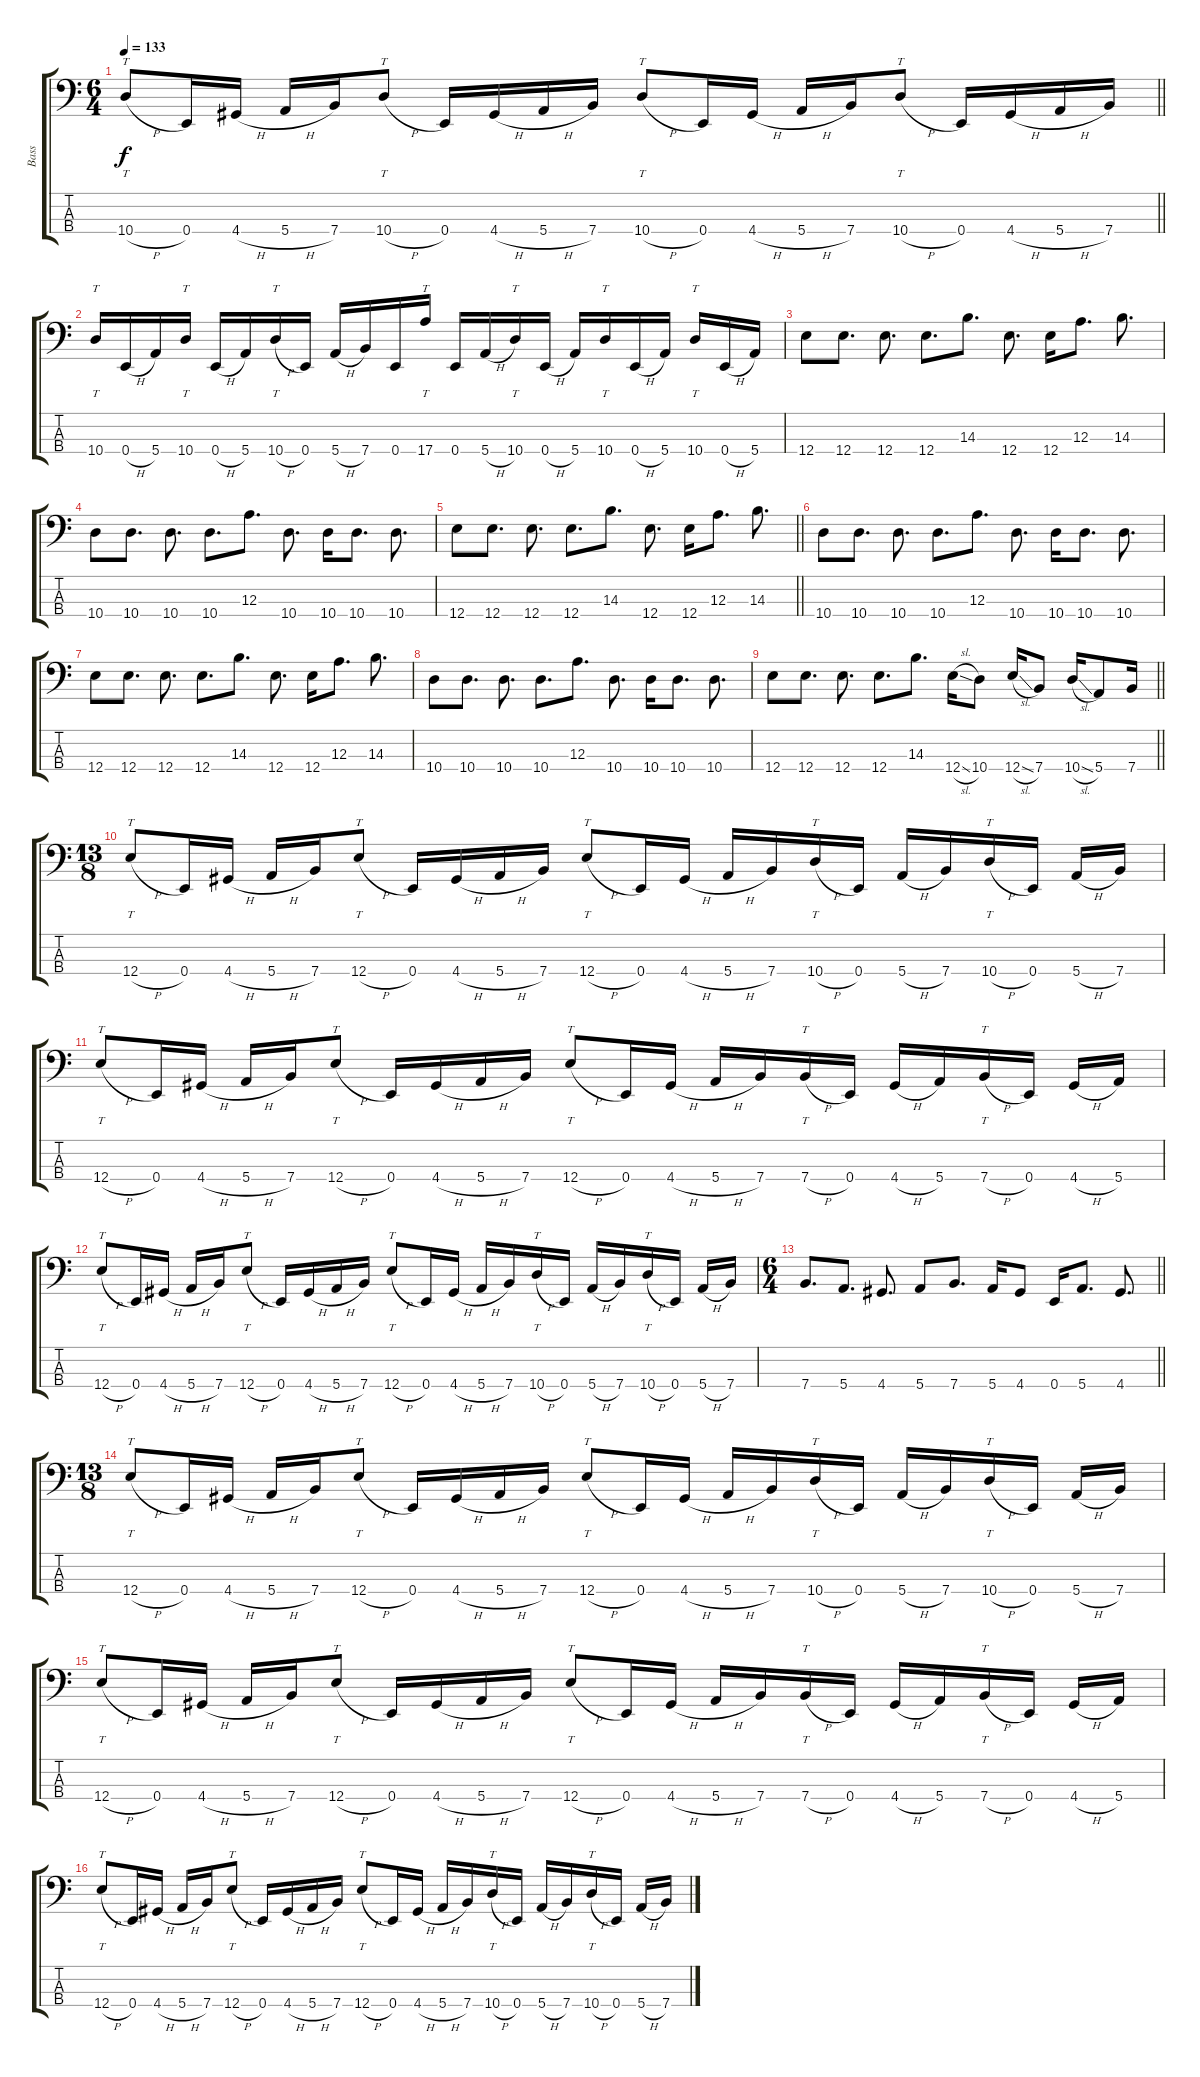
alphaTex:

\track ("Bass" "Bass") {instrument slapbass2}
\staff {score tabs}
\tuning (G2 D2 A1 E1) {hide}
\ts (6 4)
\tempo 133
\clef f4
\barLineRight lightlight
\ks c
10.4{h}.8{tt dy f} 0.4.16 4.4{h}.16 5.4{h}.16 7.4.16 10.4{h}.8{tt} 0.4.16 4.4{h}.16 5.4{h}.16 7.4.16 10.4{h}.8{tt} 0.4.16 4.4{h}.16 5.4{h}.16 7.4.16 10.4{h}.8{tt} 0.4.16 4.4{h}.16 5.4{h}.16 7.4.16 |
10.4.16{tt} 0.4{h}.16 5.4.16 10.4.16{tt} 0.4{h}.16 5.4.16 10.4{h}.16{tt} 0.4.16 5.4{h}.16 7.4.16 0.4.16 17.4.16{tt} 0.4.16 5.4{h}.16 10.4.16{tt} 0.4{h}.16 5.4.16 10.4.16{tt} 0.4{h}.16 5.4.16 10.4.16{tt} 0.4{h}.16 5.4.16 |
12.4.8 12.4.8{d} 12.4.8{d} 12.4.8{d} 14.3.8{d} 12.4.8{d} 12.4.16 12.3.8{d} 14.3.8{d} |
10.4.8 10.4.8{d} 10.4.8{d} 10.4.8{d} 12.3.8{d} 10.4.8{d} 10.4.16 10.4.8{d} 10.4.8{d} |
\barLineRight lightlight
12.4.8 12.4.8{d} 12.4.8{d} 12.4.8{d} 14.3.8{d} 12.4.8{d} 12.4.16 12.3.8{d} 14.3.8{d} |
10.4.8 10.4.8{d} 10.4.8{d} 10.4.8{d} 12.3.8{d} 10.4.8{d} 10.4.16 10.4.8{d} 10.4.8{d} |
12.4.8 12.4.8{d} 12.4.8{d} 12.4.8{d} 14.3.8{d} 12.4.8{d} 12.4.16 12.3.8{d} 14.3.8{d} |
10.4.8 10.4.8{d} 10.4.8{d} 10.4.8{d} 12.3.8{d} 10.4.8{d} 10.4.16 10.4.8{d} 10.4.8{d} |
\barLineRight lightlight
12.4.8 12.4.8{d} 12.4.8{d} 12.4.8{d} 14.3.8{d} 12.4{sl}.16 10.4.8 12.4{sl}.16 7.4.8 10.4{sl}.16 5.4.8 7.4.16 |
\ts (13 8)
12.4{h}.8{tt} 0.4.16 4.4{h}.16 5.4{h}.16 7.4.16 12.4{h}.8{tt} 0.4.16 4.4{h}.16 5.4{h}.16 7.4.16 12.4{h}.8{tt} 0.4.16 4.4{h}.16 5.4{h}.16 7.4.16 10.4{h}.16{tt} 0.4.16 5.4{h}.16 7.4.16 10.4{h}.16{tt} 0.4.16 5.4{h}.16 7.4.16 |
12.4{h}.8{tt} 0.4.16 4.4{h}.16 5.4{h}.16 7.4.16 12.4{h}.8{tt} 0.4.16 4.4{h}.16 5.4{h}.16 7.4.16 12.4{h}.8{tt} 0.4.16 4.4{h}.16 5.4{h}.16 7.4.16 7.4{h}.16{tt} 0.4.16 4.4{h}.16 5.4.16 7.4{h}.16{tt} 0.4.16 4.4{h}.16 5.4.16 |
12.4{h}.8{tt} 0.4.16 4.4{h}.16 5.4{h}.16 7.4.16 12.4{h}.8{tt} 0.4.16 4.4{h}.16 5.4{h}.16 7.4.16 12.4{h}.8{tt} 0.4.16 4.4{h}.16 5.4{h}.16 7.4.16 10.4{h}.16{tt} 0.4.16 5.4{h}.16 7.4.16 10.4{h}.16{tt} 0.4.16 5.4{h}.16 7.4.16 |
\ts (6 4)
\barLineRight lightlight
7.4.8{d} 5.4.8{d} 4.4.8{d} 5.4.8 7.4.8{d} 5.4.16 4.4.8 0.4.16 5.4.8{d} 4.4.8{d} |
\ts (13 8)
12.4{h}.8{tt} 0.4.16 4.4{h}.16 5.4{h}.16 7.4.16 12.4{h}.8{tt} 0.4.16 4.4{h}.16 5.4{h}.16 7.4.16 12.4{h}.8{tt} 0.4.16 4.4{h}.16 5.4{h}.16 7.4.16 10.4{h}.16{tt} 0.4.16 5.4{h}.16 7.4.16 10.4{h}.16{tt} 0.4.16 5.4{h}.16 7.4.16 |
12.4{h}.8{tt} 0.4.16 4.4{h}.16 5.4{h}.16 7.4.16 12.4{h}.8{tt} 0.4.16 4.4{h}.16 5.4{h}.16 7.4.16 12.4{h}.8{tt} 0.4.16 4.4{h}.16 5.4{h}.16 7.4.16 7.4{h}.16{tt} 0.4.16 4.4{h}.16 5.4.16 7.4{h}.16{tt} 0.4.16 4.4{h}.16 5.4.16 |
12.4{h}.8{tt} 0.4.16 4.4{h}.16 5.4{h}.16 7.4.16 12.4{h}.8{tt} 0.4.16 4.4{h}.16 5.4{h}.16 7.4.16 12.4{h}.8{tt} 0.4.16 4.4{h}.16 5.4{h}.16 7.4.16 10.4{h}.16{tt} 0.4.16 5.4{h}.16 7.4.16 10.4{h}.16{tt} 0.4.16 5.4{h}.16 7.4.16
